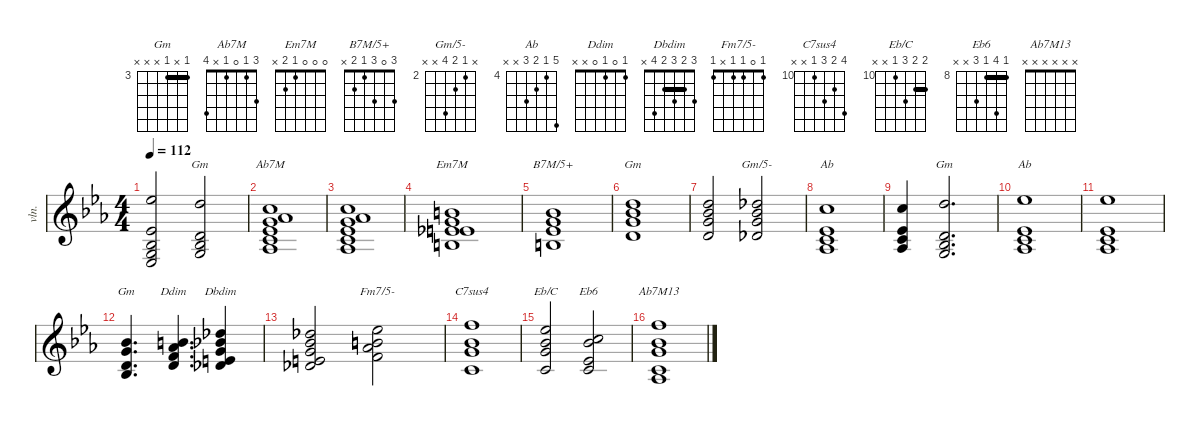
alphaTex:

\defaultSystemsLayout 4
\hideDynamics
\bracketExtendMode nobrackets
\otherSystemsTrackNameOrientation horizontal
\track ("Celesta" "vln.") {instrument synthstrings1}
\staff {score}
\tuning (E4 B3 G3 D3 A2 E2)
\chord ("Gm" x 3 3 5 x x) {firstfret 3 barre 3}
\chord ("Ab7M" 3 1 0 1 x 4)
\chord ("Em7M" 0 0 0 1 2 x)
\chord ("B7M/5+" 3 0 3 1 2 x)
\chord ("Gm/5-" x 2 3 5 x x) {firstfret 2}
\chord ("Ab" 8 4 5 6 x x) {firstfret 4}
\chord ("Gm" 3 x 3 x x x) {firstfret 3 barre 3}
\chord ("Ddim" 1 0 1 0 x x)
\chord ("Dbdim" 3 2 3 2 4 x) {barre 2}
\chord ("Fm7/5-" 1 0 1 1 x 1)
\chord ("C7sus4" 13 11 12 10 x x) {firstfret 10}
\chord ("Eb/C" 11 11 12 10 x x) {firstfret 10 barre 11}
\chord ("Eb6" 8 11 8 10 x x) {firstfret 8 barre 8}
\chord ("Ab7M13" x x x x x x)
\ts (4 4)
\tempo 112
\clef g2
\ks cminor
(11.1{acc b} 4.2{acc b} 3.3{acc b} 5.4{acc forcenatural} 6.5{acc b}).2{dy f beam Up} (10.1{acc forcenatural} 3.2{acc forcenatural} 3.3{acc b} 5.4{acc forcenatural}).2{ch "Gm" beam Up} |
(3.1{acc forcenatural} 1.2{acc forcenatural} 8.3{acc b} 6.4{acc b} 27.5{acc forcenatural} 28.6{acc b}).1{ch "Ab7M" beam Up} |
(3.1{acc forcenatural} 1.2{acc forcenatural} 8.3{acc b} 6.4{acc b} 27.5{acc forcenatural} 28.6{acc b}).1{beam Up} |
(0.1{acc forcenatural} 12.2{acc forcenatural} 12.3{acc forcenatural} 13.4{acc b} 14.5{acc forcenatural}).1{ch "Em7M" beam Up} |
(0.2{acc forcenatural} 8.3{acc b} 20.4{acc b} 22.5{acc forcenatural}).1{ch "B7M/5+" beam Up} |
(10.1{acc forcenatural} 3.2{acc forcenatural} 22.5{acc forcenatural} 30.6{acc b}).1{ch "Gm" beam Up} |
(10.1{acc forcenatural} 3.2{acc forcenatural} 22.5{acc forcenatural} 30.6{acc b}).2{beam Up} (9.1{acc b} 11.2{acc b} 12.3{acc forcenatural} 11.4{acc b}).2{ch "Gm/5-" beam Up} |
(8.1{acc forcenatural} 4.2{acc b} 5.3{acc forcenatural} 6.4{acc b}).1{ch "Ab" beam Up} |
(8.1{acc forcenatural} 4.2{acc b} 5.3{acc forcenatural} 6.4{acc b}).4{beam Up} (10.1{acc forcenatural} 3.2{acc forcenatural} 3.3{acc b} 5.4{acc forcenatural}).2{d ch "Gm" beam Up} |
(11.1{acc b} 4.2{acc b} 5.3{acc forcenatural} 6.4{acc b}).1{ch "Ab" beam Up} |
(11.1{acc b} 4.2{acc b} 5.3{acc forcenatural} 6.4{acc b}).1{beam Up} |
(3.1{acc forcenatural} 11.2{acc b} 3.3{acc b} 12.4{acc forcenatural}).4{d ch "Gm" beam Up} (7.1{acc forcenatural} 6.2{acc forcenatural} 7.3{acc forcenatural} 18.4{acc b}).4{d ch "Ddim" beam Up} (9.1{acc b} 8.2{acc forcenatural} 15.3{acc b} 11.4{acc b} 19.5{acc forcenatural}).4{ch "Dbdim" beam Up} |
(9.1{acc b} 8.2{acc forcenatural} 15.3{acc b} 11.4{acc b} 19.5{acc forcenatural}).2{beam Up} (7.1{acc forcenatural} 16.2{acc b} 10.3{acc forcenatural} 18.4{acc b}).2{ch "Fm7/5-" beam Down} |
(13.1{acc forcenatural} 11.2{acc b} 12.3{acc forcenatural} 10.4{acc forcenatural}).1{ch "C7sus4" beam Up} |
(11.1{acc b} 11.2{acc b} 12.3{acc forcenatural} 10.4{acc forcenatural}).2{ch "Eb/C" beam Up} (8.1{acc forcenatural} 11.2{acc b} 8.3{acc b} 10.4{acc forcenatural}).2{ch "Eb6" beam Up} |
(13.1{acc forcenatural} 11.2{acc b} 12.3{acc forcenatural} 10.4{acc forcenatural} 11.5{acc b}).1{ch "Ab7M13" beam Up}
